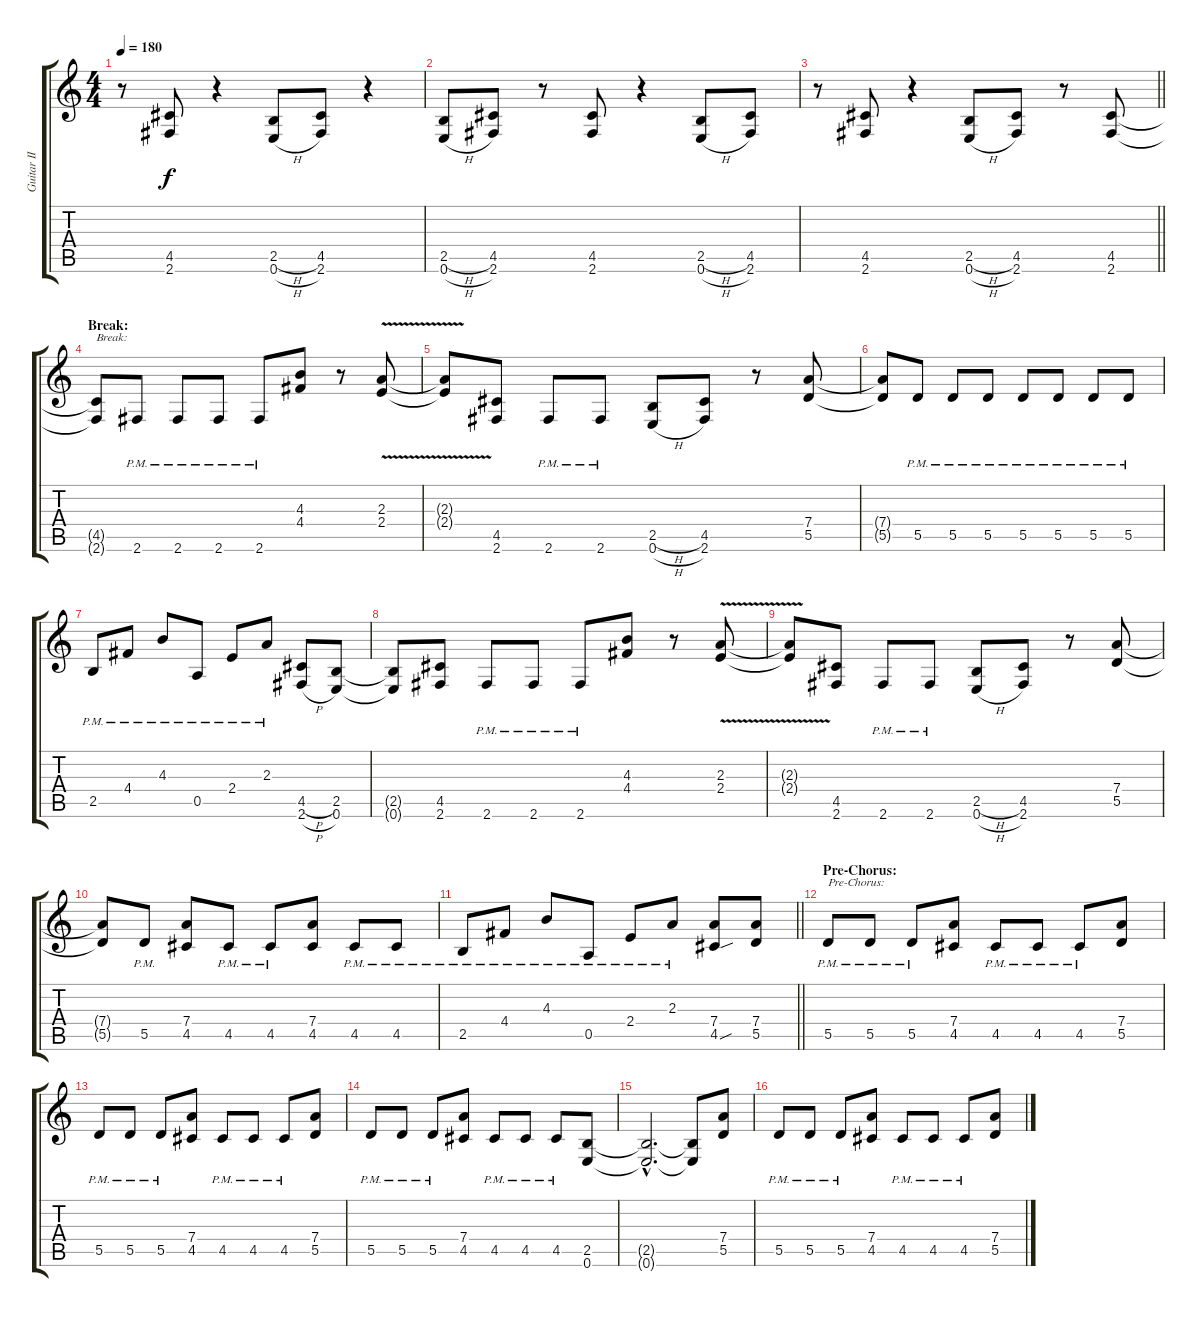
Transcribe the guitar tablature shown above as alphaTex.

\track ("Guitar II" "Guitar II") {instrument distortionguitar}
\staff {score tabs}
\tuning (E4 B3 G3 D3 A2 E2) {hide}
\ts (4 4)
\tempo 180
\clef g2
\ks c
r.8{dy f} (4.5 2.6).8 r.4 (2.5{h} 0.6{h}).8 (4.5 2.6).8 r.4 |
(2.5{h} 0.6{h}).8 (4.5 2.6).8 r.8 (4.5 2.6).8 r.4 (2.5{h} 0.6{h}).8 (4.5 2.6).8 |
\barLineRight lightlight
r.8 (4.5 2.6).8 r.4 (2.5{h} 0.6{h}).8 (4.5 2.6).8 r.8 (4.5 2.6).8 |
\section ("" "Break:")
(4.5{t} 2.6{t}).8{txt "Break:"} 2.6{pm}.8 2.6{pm}.8 2.6{pm}.8 2.6{pm}.8 (4.3 4.4).8 r.8 (2.3{v} 2.4).8 |
(2.3{t} 2.4{t}).8 (4.5 2.6).8 2.6{pm}.8 2.6{pm}.8 (2.5{h} 0.6{h}).8 (4.5 2.6).8 r.8 (7.4 5.5).8 |
(7.4{t} 5.5{t}).8 5.5{pm}.8 5.5{pm}.8 5.5{pm}.8 5.5{pm}.8 5.5{pm}.8 5.5{pm}.8 5.5{pm}.8 |
2.5{pm}.8 4.4{pm}.8 4.3{pm}.8 0.5{pm}.8 2.4{pm}.8 2.3{pm}.8 (4.5{h} 2.6{h}).8 (2.5 0.6).8 |
(2.5{t} 0.6{t}).8 (4.5 2.6).8 2.6{pm}.8 2.6{pm}.8 2.6{pm}.8 (4.3 4.4).8 r.8 (2.3{v} 2.4).8 |
(2.3{t} 2.4{t}).8 (4.5 2.6).8 2.6{pm}.8 2.6{pm}.8 (2.5{h} 0.6{h}).8 (4.5 2.6).8 r.8 (7.4 5.5).8 |
(7.4{t} 5.5{t}).8 5.5{pm}.8 (7.4 4.5).8 4.5{pm}.8 4.5{pm}.8 (7.4 4.5).8 4.5{pm}.8 4.5{pm}.8 |
\barLineRight lightlight
2.5{pm}.8 4.4{pm}.8 4.3{pm}.8 0.5{pm}.8 2.4{pm}.8 2.3{pm}.8 (7.4 4.5{sou}).8 (7.4 5.5).8 |
\section ("" "Pre-Chorus:")
5.5{pm}.8{txt "Pre-Chorus:"} 5.5{pm}.8 5.5{pm}.8 (7.4 4.5).8 4.5{pm}.8 4.5{pm}.8 4.5{pm}.8 (7.4 5.5).8 |
5.5{pm}.8 5.5{pm}.8 5.5{pm}.8 (7.4 4.5).8 4.5{pm}.8 4.5{pm}.8 4.5{pm}.8 (7.4 5.5).8 |
5.5{pm}.8 5.5{pm}.8 5.5{pm}.8 (7.4 4.5).8 4.5{pm}.8 4.5{pm}.8 4.5{pm}.8 (2.5 0.6).8 |
(2.5{hac t} 0.6{hac t}).2{d} (2.5{t} 0.6{t}).8 (7.4 5.5).8 |
5.5{pm}.8 5.5{pm}.8 5.5{pm}.8 (7.4 4.5).8 4.5{pm}.8 4.5{pm}.8 4.5{pm}.8 (7.4 5.5).8
